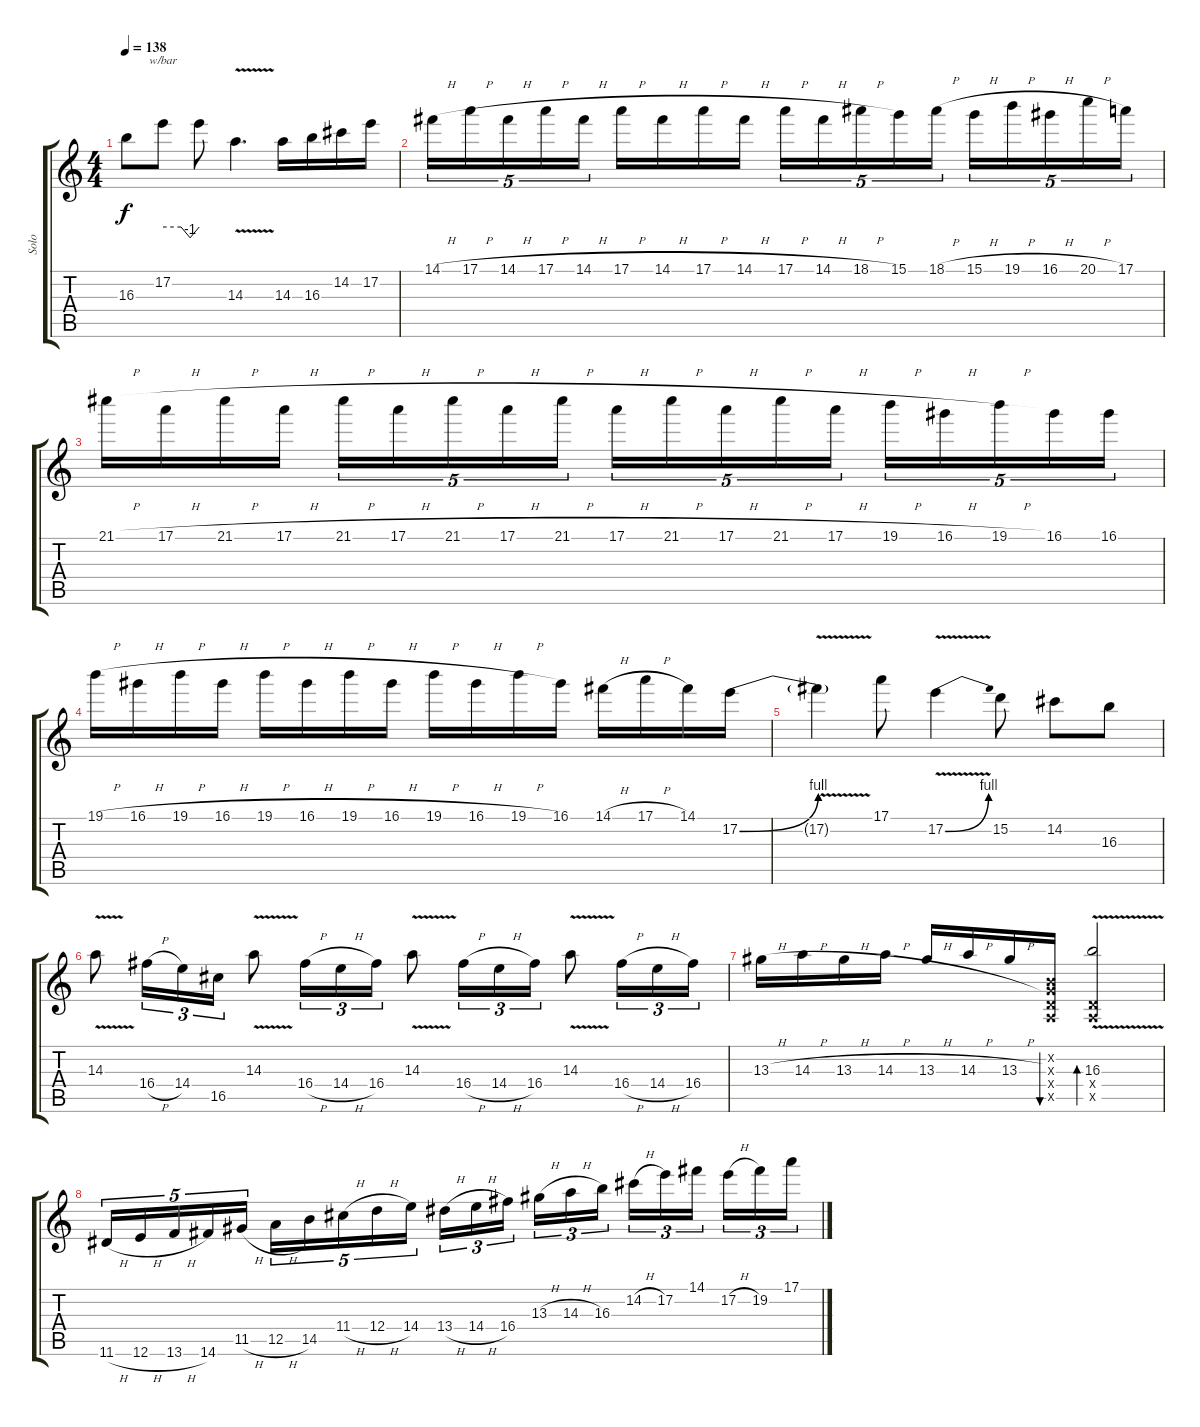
\track ("Solo" "Solo") {instrument distortionguitar}
\staff {score tabs}
\tuning (E4 B3 G3 D3 A2 E2) {hide}
\ts (4 4)
\tempo 138
\clef g2
\ks c
16.3{t}.8{dy f} 17.2.8{tbe (custom default 0 0 30 0 45 -4 60 0)} 17.2{t}.8 14.3{v}.4{d} 14.3.16 16.3.16 14.2.16 17.2.16 |
14.1{h}.16{tu (5 4)} 17.1{h}.16{tu (5 4)} 14.1{h}.16{tu (5 4)} 17.1{h}.16{tu (5 4)} 14.1{h}.16{tu (5 4)} 17.1{h}.16 14.1{h}.16 17.1{h}.16 14.1{h}.16 17.1{h}.16{tu (5 4)} 14.1{h}.16{tu (5 4)} 18.1{h}.16{tu (5 4)} 15.1.16{tu (5 4)} 18.1{h}.16{tu (5 4)} 15.1{h}.16{tu (5 4)} 19.1{h}.16{tu (5 4)} 16.1{h}.16{tu (5 4)} 20.1{h}.16{tu (5 4)} 17.1.16{tu (5 4)} |
21.1{h}.16 17.1{h}.16 21.1{h}.16 17.1{h}.16 21.1{h}.16{tu (5 4)} 17.1{h}.16{tu (5 4)} 21.1{h}.16{tu (5 4)} 17.1{h}.16{tu (5 4)} 21.1{h}.16{tu (5 4)} 17.1{h}.16{tu (5 4)} 21.1{h}.16{tu (5 4)} 17.1{h}.16{tu (5 4)} 21.1{h}.16{tu (5 4)} 17.1{h}.16{tu (5 4)} 19.1{h}.16{tu (5 4)} 16.1{h}.16{tu (5 4)} 19.1{h}.16{tu (5 4)} 16.1.16{tu (5 4)} 16.1.16{tu (5 4)} |
19.1{h}.16 16.1{h}.16 19.1{h}.16 16.1{h}.16 19.1{h}.16 16.1{h}.16 19.1{h}.16 16.1{h}.16 19.1{h}.16 16.1{h}.16 19.1{h}.16 16.1.16 14.1{h}.16 17.1{h}.16 14.1.16 17.2{be (bend 0 0 60 4)}.16 |
17.2{v t}.4 17.1.8 17.2{be (bend 0 0 60 4) v}.4 15.2.8 14.2.8 16.3.8 |
14.3{v}.8 16.4{h}.16{tu (3 2)} 14.4.16{tu (3 2)} 16.5.16{tu (3 2)} 14.3{v}.8 16.4{h}.16{tu (3 2)} 14.4{h}.16{tu (3 2)} 16.4.16{tu (3 2)} 14.3{v}.8 16.4{h}.16{tu (3 2)} 14.4{h}.16{tu (3 2)} 16.4.16{tu (3 2)} 14.3{v}.8 16.4{h}.16{tu (3 2)} 14.4{h}.16{tu (3 2)} 16.4.16{tu (3 2)} |
13.3{h}.16 14.3{h}.16 13.3{h}.16 14.3{h}.16 13.3{h}.16 14.3{h}.16 13.3{h}.16 (0.2{x} 0.3{x} 0.4{x} 0.5{x}).16{bu 60} (16.3{v} 0.4{x} 0.5{x}).2{bd 60} |
11.6{h}.16{tu (5 4)} 12.6{h}.16{tu (5 4)} 13.6{h}.16{tu (5 4)} 14.6.16{tu (5 4)} 11.5{h}.16{tu (5 4)} 12.5{h}.16{tu (5 4)} 14.5.16{tu (5 4)} 11.4{h}.16{tu (5 4)} 12.4{h}.16{tu (5 4)} 14.4.16{tu (5 4)} 13.4{h}.16{tu (3 2)} 14.4{h}.16{tu (3 2)} 16.4.16{tu (3 2) beam splitsecondary} 13.3{h}.16{tu (3 2)} 14.3{h}.16{tu (3 2)} 16.3.16{tu (3 2)} 14.2{h}.16{tu (3 2)} 17.2.16{tu (3 2)} 14.1.16{tu (3 2) beam splitsecondary} 17.2{h}.16{tu (3 2)} 19.2.16{tu (3 2)} 17.1.16{tu (3 2)}
